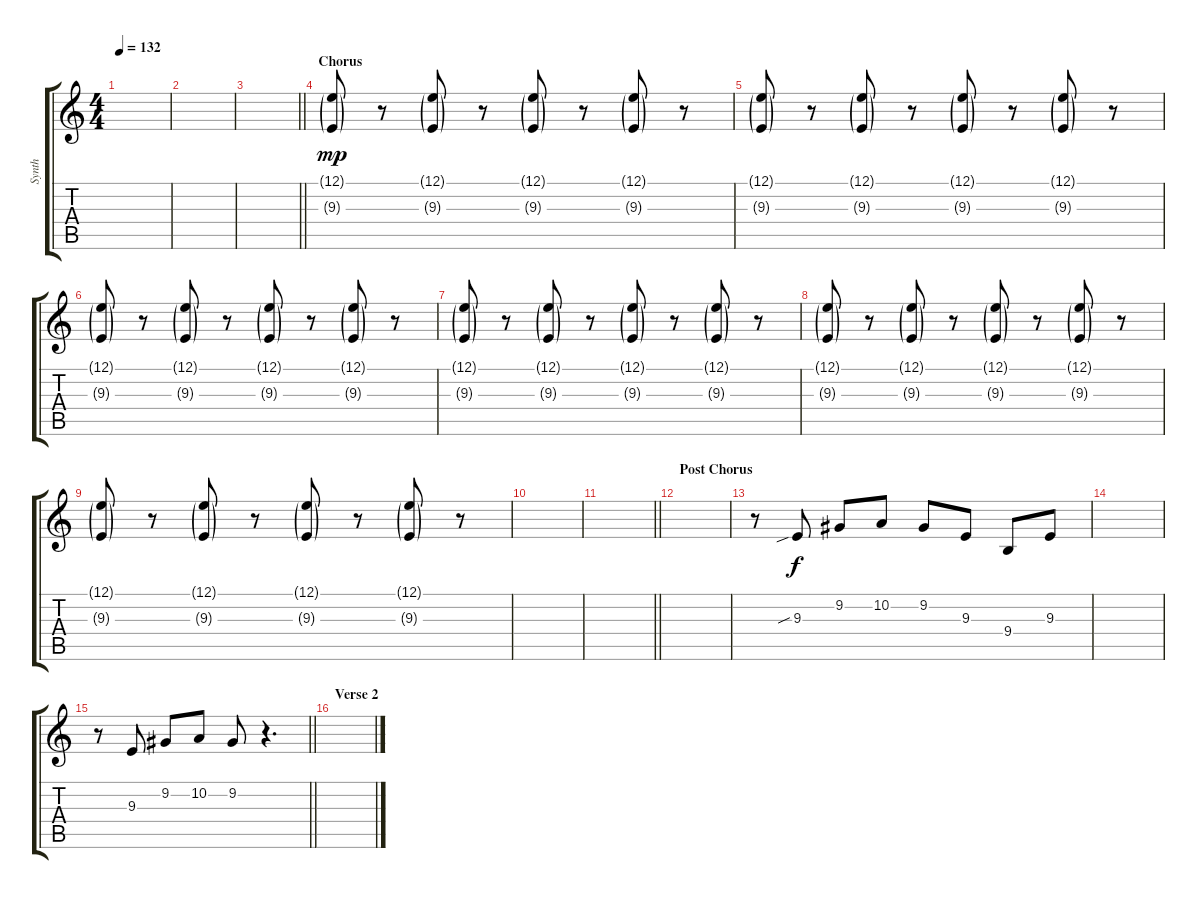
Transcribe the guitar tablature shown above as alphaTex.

\track ("Synth" "Synth") {instrument lead2sawtooth}
\staff {score tabs}
\tuning (E4 B3 G3 D3 A2 E2) {hide}
\ts (4 4)
\tempo 132
\clef g2
\ks c
|
|
\barLineRight lightlight
|
\section ("" "Chorus")
(12.1{g} 9.3{g}).8{dy mp volume 10 instrument pad3polysynth} r.8 (12.1{g} 9.3{g}).8 r.8 (12.1{g} 9.3{g}).8 r.8 (12.1{g} 9.3{g}).8 r.8 |
(12.1{g} 9.3{g}).8 r.8 (12.1{g} 9.3{g}).8 r.8 (12.1{g} 9.3{g}).8 r.8 (12.1{g} 9.3{g}).8 r.8 |
(12.1{g} 9.3{g}).8 r.8 (12.1{g} 9.3{g}).8 r.8 (12.1{g} 9.3{g}).8 r.8 (12.1{g} 9.3{g}).8 r.8 |
(12.1{g} 9.3{g}).8 r.8 (12.1{g} 9.3{g}).8 r.8 (12.1{g} 9.3{g}).8 r.8 (12.1{g} 9.3{g}).8 r.8 |
(12.1{g} 9.3{g}).8 r.8 (12.1{g} 9.3{g}).8 r.8 (12.1{g} 9.3{g}).8 r.8 (12.1{g} 9.3{g}).8 r.8 |
(12.1{g} 9.3{g}).8 r.8 (12.1{g} 9.3{g}).8 r.8 (12.1{g} 9.3{g}).8 r.8 (12.1{g} 9.3{g}).8 r.8 |
|
\barLineRight lightlight
|
\section ("" "Post Chorus")
|
r.8 9.3{sib}.8{dy f volume 15 instrument lead2sawtooth} 9.2.8 10.2.8 9.2.8 9.3.8 9.4.8 9.3.8 |
|
\barLineRight lightlight
r.8 9.3.8 9.2.8 10.2.8 9.2.8 r.4{d} |
\section ("" "Verse 2")
